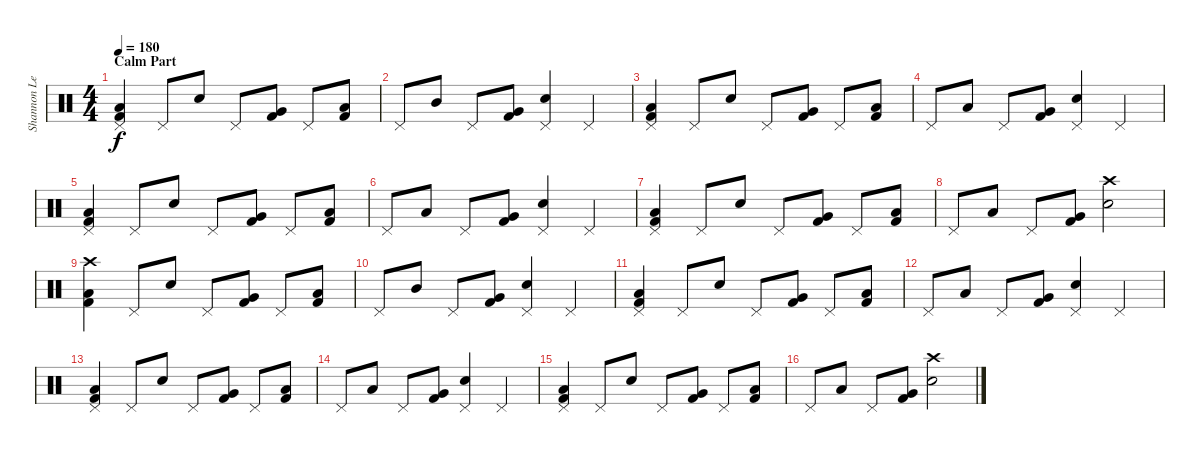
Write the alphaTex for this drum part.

\track ("Shannon Leto [Drums]" "Shannon Le") {instrument percussion}
\staff {score}
\articulation defaults
\ts (4 4)
\section ("" "Calm Part ")
\tempo 180
\clef neutral
\ks c
("Pedal Hi-Hat (hit)" "Low Tom (hit)" "Kick (hit) 2").4{dy f} "Pedal Hi-Hat (hit)".8 "Electric Snare (hit)".8 "Pedal Hi-Hat (hit)".8 ("Very Low Tom (hit)" "Kick (hit) 2").8 "Pedal Hi-Hat (hit)".8 ("Low Floor Tom (hit)" "Kick (hit) 2").8 |
"Pedal Hi-Hat (hit)".8 "Mid Tom (hit)".8 "Pedal Hi-Hat (hit)".8 ("Very Low Tom (hit)" "Kick (hit) 2").8 ("Pedal Hi-Hat (hit)" "Electric Snare (hit)").4 "Pedal Hi-Hat (hit)".4 |
("Pedal Hi-Hat (hit)" "Low Tom (hit)" "Kick (hit) 2").4 "Pedal Hi-Hat (hit)".8 "Electric Snare (hit)".8 "Pedal Hi-Hat (hit)".8 ("Very Low Tom (hit)" "Kick (hit) 2").8 "Pedal Hi-Hat (hit)".8 ("Low Floor Tom (hit)" "Kick (hit) 2").8 |
"Pedal Hi-Hat (hit)".8 "Low Tom (hit)".8 "Pedal Hi-Hat (hit)".8 ("Very Low Tom (hit)" "Kick (hit) 2").8 ("Pedal Hi-Hat (hit)" "Electric Snare (hit)").4 "Pedal Hi-Hat (hit)".4 |
("Pedal Hi-Hat (hit)" "Low Tom (hit)" "Kick (hit) 2").4 "Pedal Hi-Hat (hit)".8 "Electric Snare (hit)".8 "Pedal Hi-Hat (hit)".8 ("Very Low Tom (hit)" "Kick (hit) 2").8 "Pedal Hi-Hat (hit)".8 ("Low Floor Tom (hit)" "Kick (hit) 2").8 |
"Pedal Hi-Hat (hit)".8 "Low Tom (hit)".8 "Pedal Hi-Hat (hit)".8 ("Very Low Tom (hit)" "Kick (hit) 2").8 ("Pedal Hi-Hat (hit)" "Electric Snare (hit)").4 "Pedal Hi-Hat (hit)".4 |
("Pedal Hi-Hat (hit)" "Low Tom (hit)" "Kick (hit) 2").4 "Pedal Hi-Hat (hit)".8 "Electric Snare (hit)".8 "Pedal Hi-Hat (hit)".8 ("Very Low Tom (hit)" "Kick (hit) 2").8 "Pedal Hi-Hat (hit)".8 ("Low Floor Tom (hit)" "Kick (hit) 2").8 |
"Pedal Hi-Hat (hit)".8 "Low Tom (hit)".8 "Pedal Hi-Hat (hit)".8 ("Very Low Tom (hit)" "Kick (hit) 2").8 ("Crash high (hit)" "Electric Snare (hit)").2 |
("Crash high (hit)" "Low Tom (hit)" "Kick (hit) 2").4 "Pedal Hi-Hat (hit)".8 "Electric Snare (hit)".8 "Pedal Hi-Hat (hit)".8 ("Very Low Tom (hit)" "Kick (hit) 2").8 "Pedal Hi-Hat (hit)".8 ("Low Floor Tom (hit)" "Kick (hit) 2").8 |
"Pedal Hi-Hat (hit)".8 "Mid Tom (hit)".8 "Pedal Hi-Hat (hit)".8 ("Very Low Tom (hit)" "Kick (hit) 2").8 ("Pedal Hi-Hat (hit)" "Electric Snare (hit)").4 "Pedal Hi-Hat (hit)".4 |
("Pedal Hi-Hat (hit)" "Low Tom (hit)" "Kick (hit) 2").4 "Pedal Hi-Hat (hit)".8 "Electric Snare (hit)".8 "Pedal Hi-Hat (hit)".8 ("Very Low Tom (hit)" "Kick (hit) 2").8 "Pedal Hi-Hat (hit)".8 ("Low Floor Tom (hit)" "Kick (hit) 2").8 |
"Pedal Hi-Hat (hit)".8 "Low Tom (hit)".8 "Pedal Hi-Hat (hit)".8 ("Very Low Tom (hit)" "Kick (hit) 2").8 ("Pedal Hi-Hat (hit)" "Electric Snare (hit)").4 "Pedal Hi-Hat (hit)".4 |
("Pedal Hi-Hat (hit)" "Low Tom (hit)" "Kick (hit) 2").4 "Pedal Hi-Hat (hit)".8 "Electric Snare (hit)".8 "Pedal Hi-Hat (hit)".8 ("Very Low Tom (hit)" "Kick (hit) 2").8 "Pedal Hi-Hat (hit)".8 ("Low Floor Tom (hit)" "Kick (hit) 2").8 |
"Pedal Hi-Hat (hit)".8 "Low Tom (hit)".8 "Pedal Hi-Hat (hit)".8 ("Very Low Tom (hit)" "Kick (hit) 2").8 ("Pedal Hi-Hat (hit)" "Electric Snare (hit)").4 "Pedal Hi-Hat (hit)".4 |
("Pedal Hi-Hat (hit)" "Low Tom (hit)" "Kick (hit) 2").4 "Pedal Hi-Hat (hit)".8 "Electric Snare (hit)".8 "Pedal Hi-Hat (hit)".8 ("Very Low Tom (hit)" "Kick (hit) 2").8 "Pedal Hi-Hat (hit)".8 ("Low Floor Tom (hit)" "Kick (hit) 2").8 |
"Pedal Hi-Hat (hit)".8 "Low Tom (hit)".8 "Pedal Hi-Hat (hit)".8 ("Very Low Tom (hit)" "Kick (hit) 2").8 ("Crash high (hit)" "Electric Snare (hit)").2
